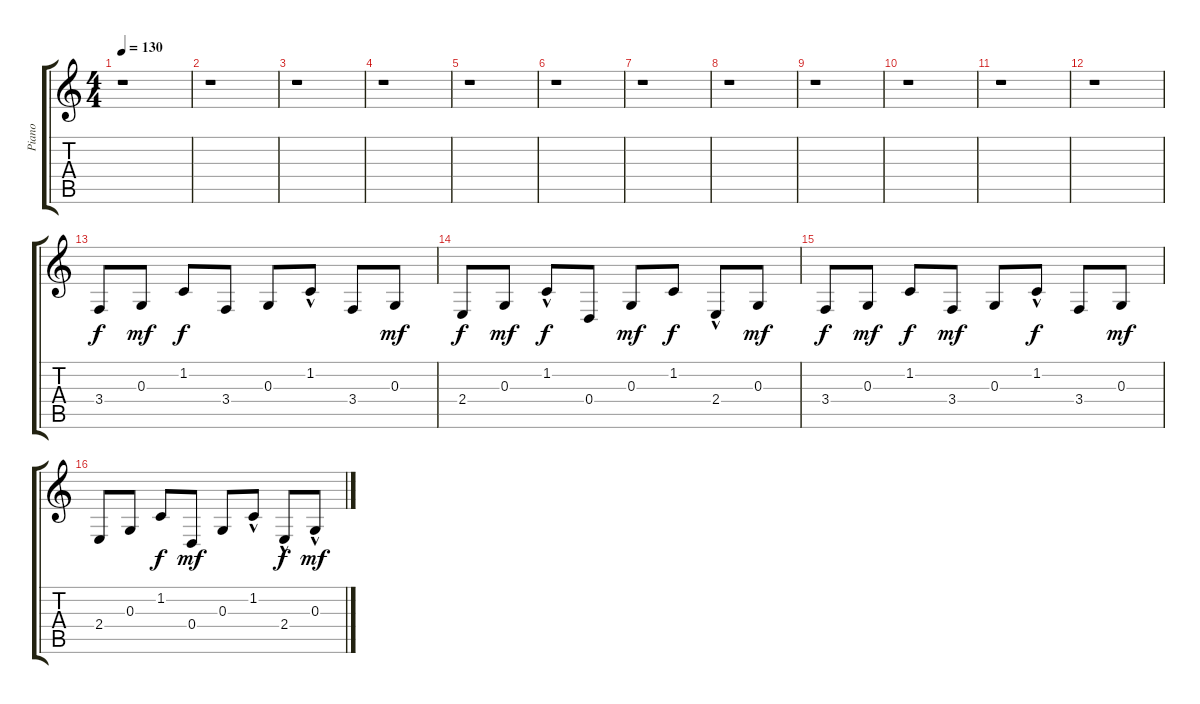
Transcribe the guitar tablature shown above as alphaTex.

\track ("Piano" "Piano") {instrument acousticgrandpiano}
\staff {score tabs}
\tuning (E4 B3 G3 D3 A2 E2) {hide}
\ts (4 4)
\tempo 130
\clef g2
\ks c
r.1{dy f} |
r.1 |
r.1 |
r.1 |
r.1 |
r.1 |
r.1 |
r.1 |
r.1 |
r.1 |
r.1 |
r.1 |
3.4.8 0.3.8{dy mf} 1.2.8{dy f} 3.4.8 0.3.8 1.2{hac}.8 3.4.8 0.3.8{dy mf} |
2.4.8{dy f} 0.3.8{dy mf} 1.2{hac}.8{dy f} 0.4.8 0.3.8{dy mf} 1.2.8{dy f} 2.4{hac}.8 0.3.8{dy mf} |
3.4.8{dy f} 0.3.8{dy mf} 1.2.8{dy f} 3.4.8{dy mf} 0.3.8 1.2{hac}.8{dy f} 3.4.8 0.3.8{dy mf} |
2.4.8 0.3.8 1.2.8{dy f} 0.4.8{dy mf} 0.3.8 1.2{hac}.8 2.4{hac}.8{dy f} 0.3{hac}.8{dy mf}
